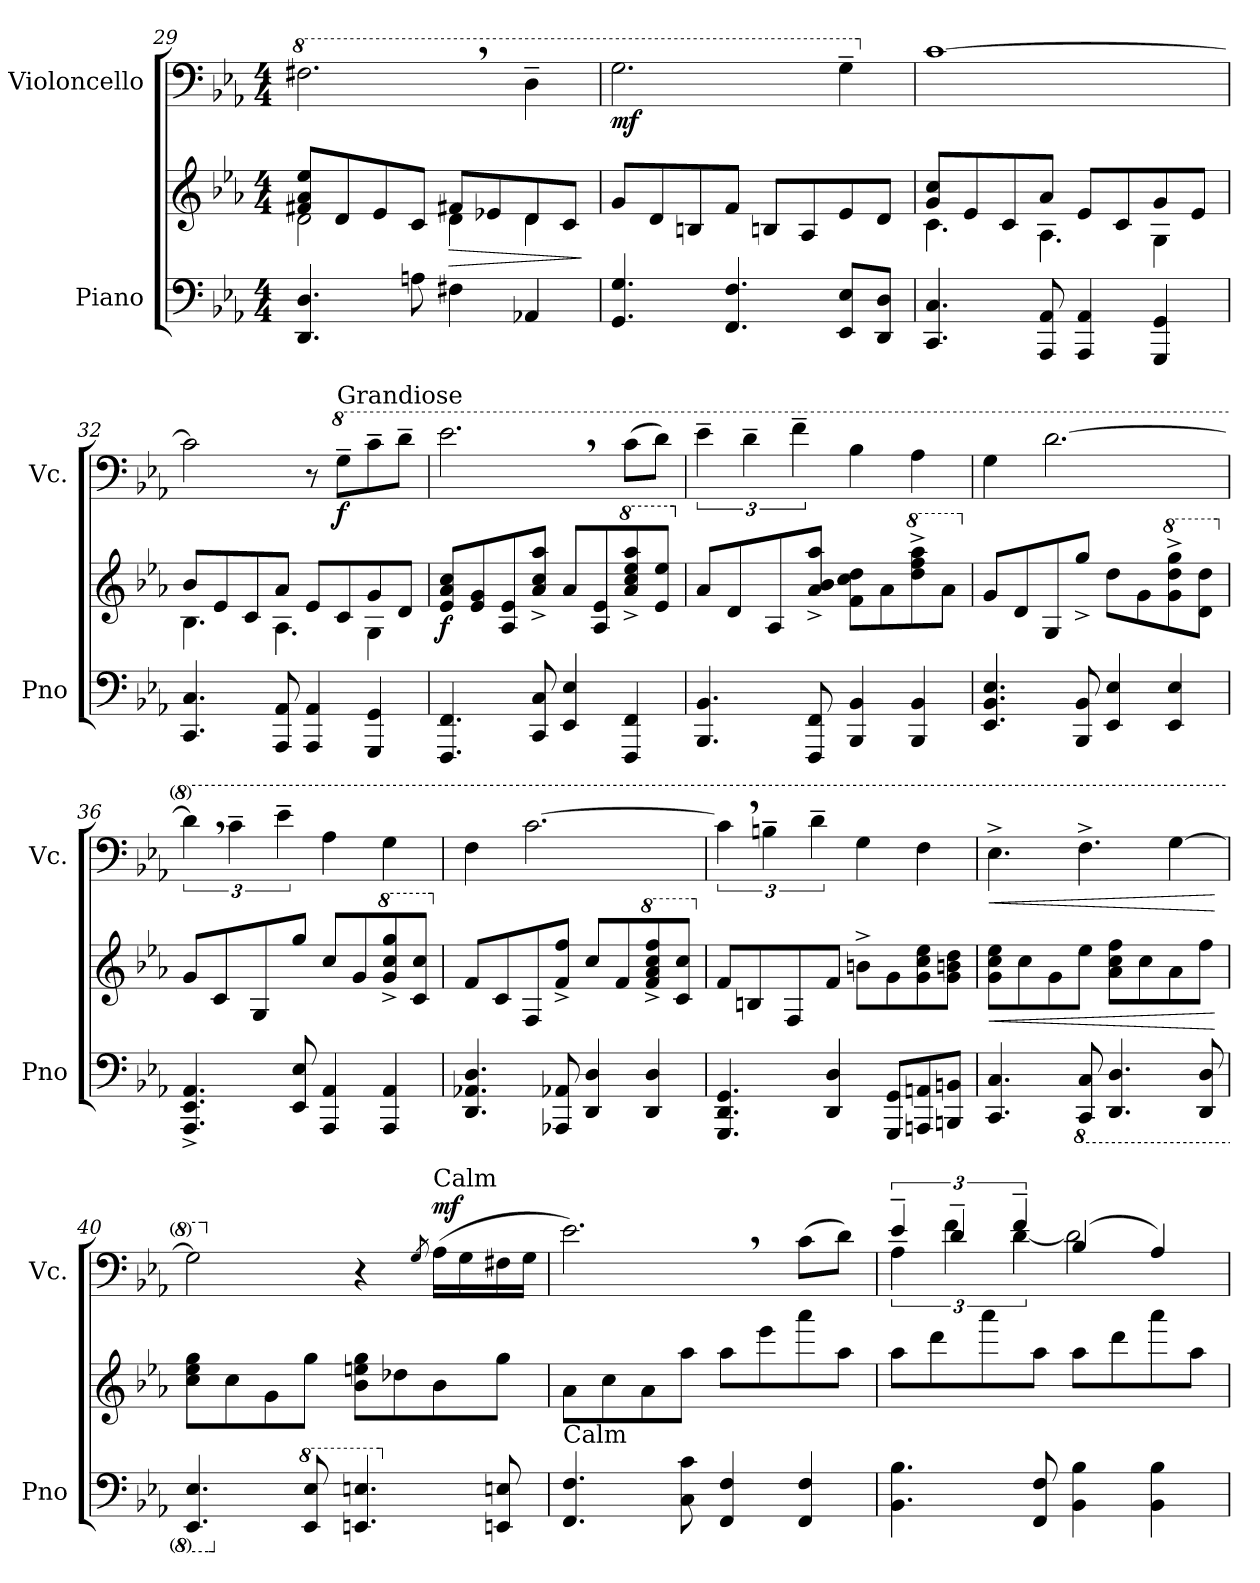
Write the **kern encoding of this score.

**kern	**kern	**dynam	**kern	**dynam
*part2	*part2	*part2	*part1	*part1
*staff3	*staff2	*staff2/3	*staff1	*staff1
*I"Piano	*	*	*I"Violoncello	*
*I'Pno	*	*	*I'Vc.	*
*clefF4	*clefG2	*	*clefF4	*
*k[b-e-a-]	*k[b-e-a-]	*	*k[b-e-a-]	*
*M4/4	*M4/4	*	*M4/4	*
=29	=29	=29	=29	=29
*	*^	*	*	*
*	*	*	*	*8va	*
4.DD/ 4.D/	8f#X/ 8a-/ 8ee-/L	2d\	.	2.f#X,\	.
.	8d/	.	.	.	.
.	8e-/	.	.	.	.
8An\	8c/J	.	.	.	.
!	!	!	!LO:HP:b	!	!
4F#X\	8f#X/L	4d\	>	.	.
.	8e-X/	.	.	.	.
4AA-X/	8d/	4d\	.	4d~\	.
.	8c/J	.	.	.	.
*	*v	*v	*	*	*
.	.	]	.	.
=30	=30	=30	=30	=30
!	!	!	!	!LO:DY:b
4.GG/ 4.G/	8g/L	.	2.g\	mf
.	8d/	.	.	.
.	8Bn/	.	.	.
4.FF/ 4.F/	8f/J	.	.	.
.	8Bn/L	.	.	.
.	8A-/	.	.	.
8EE-/ 8E-/L	8e-/	.	4g~\	.
8DD/ 8D/J	8d/J	.	.	.
=31	=31	=31	=31	=31
*	*^	*	*	*
*	*	*	*	*X8va	*
4.CC/ 4.C/	8g/ 8cc/L	4.c\	.	[1c	.
.	8e-/	.	.	.	.
.	8c/	.	.	.	.
8AAA-/ 8AA-/	8a-/J	4.A-\	.	.	.
4AAA-/ 4AA-/	8e-/L	.	.	.	.
.	8c/	.	.	.	.
4GGG/ 4GG/	8g/	4G\	.	.	.
.	8e-/J	.	.	.	.
=32	=32	=32	=32	=32	=32
4.CC/ 4.C/	8b-/L	4.B-\	.	2c\]	.
.	8e-/	.	.	.	.
.	8c/	.	.	.	.
8AAA-/ 8AA-/	8a-/J	4.A-\	.	.	.
4AAA-/ 4AA-/	8e-/L	.	.	8r	.
*	*	*	*	*8va	*
!	!	!	!	!LO:TX:a:t=Grandiose	!
!	!	!	!	!	!LO:DY:b
.	8c/	.	.	8g~\L	f
4GGG/ 4GG/	8g/	4G\	.	8cc~\	.
.	8d/J	.	.	8dd~\J	.
*	*v	*v	*	*	*
!!LO:LB:g=z
=33	=33	=33	=33	=33
!	!	!LO:DY:b	!	!
4.FFF/ 4.FF/	8e-/ 8a-/ 8cc/L	f	2.ee-,\	.
.	8e-/ 8g/	.	.	.
.	8A-/ 8e-/	.	.	.
8CC/ 8C/	8a-/^ 8cc/^ 8aa-/^J	.	.	.
4EE-/ 4E-/	8a-/L	.	.	.
.	8A-/ 8e-/	.	.	.
*	*8va	*	*	*
4FFF/ 4FF/	8aa-/^ 8ccc/^ 8eee-/^ 8aaa-/^	.	(>8cc\L	.
.	8ee-/ 8eee-/J	.	8dd\J)	.
=34	=34	=34	=34	=34
*	*X8va	*	*	*
4.BBB-/ 4.BB-/	8a-/L	.	6ee-~\	.
.	8d/	.	.	.
.	.	.	6dd~\	.
.	8A-/	.	.	.
.	.	.	6ff~\	.
8FFF/ 8FF/	8a-/^ 8b-/^ 8aa-/^J	.	.	.
4BBB-/ 4BB-/	8f\ 8cc\ 8dd\L	.	4b-\	.
.	8a-\	.	.	.
*	*8va	*	*	*
4BBB-/ 4BB-/	8ddd\^ 8fff\^ 8aaa-\^	.	4a-\	.
.	8aa-\J	.	.	.
=35	=35	=35	=35	=35
*	*X8va	*	*	*
4.EE-/ 4.BB-/ 4.E-/	8g/L	.	4g\	.
.	8d/	.	.	.
.	8G/	.	[2.dd\	.
8BBB-/ 8BB-/	8gg^/J	.	.	.
4EE-/ 4E-/	8dd\L	.	.	.
.	8g\	.	.	.
*	*8va	*	*	*
4EE-/ 4E-/	8gg\^ 8ddd\^ 8ggg\^	.	.	.
.	8dd\ 8ddd\J	.	.	.
=36	=36	=36	=36	=36
*	*X8va	*	*	*
4.AAA-/^ 4.EE-/^ 4.AA-/^	8g/L	.	6dd,\]	.
.	8c/	.	.	.
.	.	.	6cc~\	.
.	8G/	.	.	.
.	.	.	6ee-~\	.
8EE-/ 8E-/	8gg/J	.	.	.
4AAA-/ 4AA-/	8cc/L	.	4a-\	.
.	8g/	.	.	.
*	*8va	*	*	*
4AAA-/ 4AA-/	8gg/^ 8ccc/^ 8ggg/^	.	4g\	.
.	8cc/ 8ccc/J	.	.	.
=37	=37	=37	=37	=37
*	*X8va	*	*	*
4.DD/ 4.AA-X/ 4.D/	8f/L	.	4f\	.
.	8c/	.	.	.
.	8F/	.	[2.cc\	.
8AAA-X/ 8AA-X/	8f/^ 8ff/^J	.	.	.
4DD/ 4D/	8cc/L	.	.	.
.	8f/	.	.	.
*	*8va	*	*	*
4DD/ 4D/	8ff/^ 8aa-/^ 8ccc/^ 8fff/^	.	.	.
.	8cc/ 8ccc/J	.	.	.
!!LO:LB:g=z
=38	=38	=38	=38	=38
*	*X8va	*	*	*
4.GGG/ 4.DD/ 4.GG/	8f/L	.	6cc,\]	.
.	8Bn/	.	.	.
.	.	.	6bn~\	.
.	8F/	.	.	.
.	.	.	6dd~\	.
4DD/ 4D/	8f/J	.	.	.
.	8bn^\L	.	4g\	.
8GGG/ 8GG/L	8g\	.	.	.
8AAAn/ 8AAn/	8g\ 8cc\ 8ee-\	.	4f\	.
8BBBn/ 8BBn/J	8g\ 8bn\ 8dd\J	.	.	.
=39	=39	=39	=39	=39
!	!	!LO:HP:b	!	!LO:HP:b
4.CC/ 4.C/	8g\ 8cc\ 8ee-\L	<	4.e-^\	<
.	8cc\	.	.	.
.	8g\	.	.	.
*8ba	*	*	*	*
8CCC/ 8CC/	8ee-\J	.	4.f^\	.
4.DDD/ 4.DD/	8a-\ 8cc\ 8ff\L	.	.	.
.	8cc\	.	.	.
.	8a-\	.	[4g\	.
8DDD/ 8DD/	8ff\J	.	.	.
.	.	[	.	[
=40	=40	=40	=40	=40
4.EEE-/ 4.EE-/	8cc\ 8ee-\ 8gg\L	.	2g\]	.
.	8cc\	.	.	.
.	8g\	.	.	.
*X8ba	*	*	*	*
*8va	*	*	*	*
8E-/ 8e-/	8gg\J	.	.	.
*	*	*	*X8va	*
4.En/ 4.en/	8b-\ 8een\ 8gg\L	.	4r	.
.	8dd-X\	.	.	.
.	.	.	8qG/	.
!	!	!	!LO:TX:a:t=Calm	!
!	!	!	!	!LO:DY:a
.	8b-\	.	(>16A-\LL	mf
.	.	.	16G\	.
*X8va	*	*	*	*
8EEn/ 8En/	8gg\J	.	16F#X\	.
.	.	.	16G\JJ	.
=41	=41	=41	=41	=41
!LO:TX:a:t=Calm	!	!	!	!
4.FF/ 4.F/	8a-\L	.	2.e-,\)	.
.	8cc\	.	.	.
.	8a-\	.	.	.
8C\ 8c\	8aa-\J	.	.	.
4FF/ 4F/	8aa-\L	.	.	.
.	8eee-\	.	.	.
4FF/ 4F/	8aaa-\	.	(>8c\L	.
.	8aa-\J	.	8d\J)	.
=42	=42	=42	=42	=42
*	*	*	*^	*
4.BB-\ 4.B-\	8aa-\L	.	6e-~/	6A-\	.
.	8ddd\	.	.	.	.
.	.	.	6d~/	6f\	.
.	8aaa-\	.	.	.	.
.	.	.	6f~/	[6d\	.
8FF/ 8F/	8aa-\J	.	.	.	.
4BB-\ 4B-\	8aa-\L	.	(>4B-/	2d\]	.
.	8ddd\	.	.	.	.
4BB-\ 4B-\	8aaa-\	.	4A-/)	.	.
.	8aa-\J	.	.	.	.
*	*	*	*v	*v	*
=	=	=	=	=
*-	*-	*-	*-	*-
